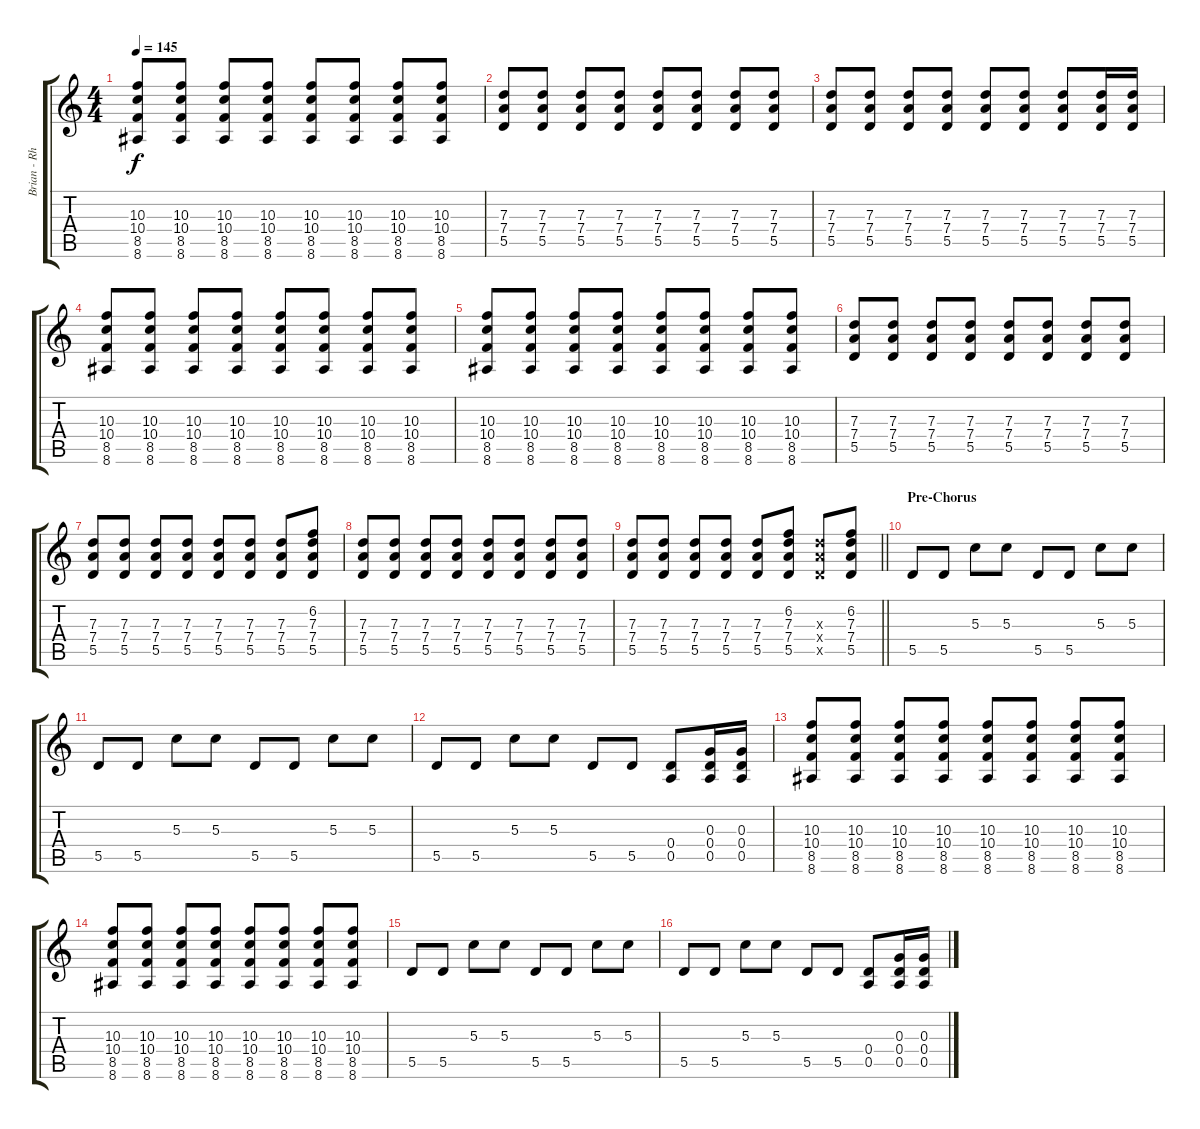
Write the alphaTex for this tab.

\track ("Brian - Rhythm Guitar" "Brian - Rh") {instrument acousticguitarsteel}
\staff {score tabs}
\tuning (E4 B3 G3 D3 A2 D2) {hide}
\ts (4 4)
\tempo 145
\clef g2
\ks c
(10.3 10.4 8.5 8.6).8{dy f} (10.3 10.4 8.5 8.6).8 (10.3 10.4 8.5 8.6).8 (10.3 10.4 8.5 8.6).8 (10.3 10.4 8.5 8.6).8 (10.3 10.4 8.5 8.6).8 (10.3 10.4 8.5 8.6).8 (10.3 10.4 8.5 8.6).8 |
(7.3 7.4 5.5).8 (7.3 7.4 5.5).8 (7.3 7.4 5.5).8 (7.3 7.4 5.5).8 (7.3 7.4 5.5).8 (7.3 7.4 5.5).8 (7.3 7.4 5.5).8 (7.3 7.4 5.5).8 |
(7.3 7.4 5.5).8 (7.3 7.4 5.5).8 (7.3 7.4 5.5).8 (7.3 7.4 5.5).8 (7.3 7.4 5.5).8 (7.3 7.4 5.5).8 (7.3 7.4 5.5).8 (7.3 7.4 5.5).16 (7.3 7.4 5.5).16 |
(10.3 10.4 8.5 8.6).8 (10.3 10.4 8.5 8.6).8 (10.3 10.4 8.5 8.6).8 (10.3 10.4 8.5 8.6).8 (10.3 10.4 8.5 8.6).8 (10.3 10.4 8.5 8.6).8 (10.3 10.4 8.5 8.6).8 (10.3 10.4 8.5 8.6).8 |
(10.3 10.4 8.5 8.6).8 (10.3 10.4 8.5 8.6).8 (10.3 10.4 8.5 8.6).8 (10.3 10.4 8.5 8.6).8 (10.3 10.4 8.5 8.6).8 (10.3 10.4 8.5 8.6).8 (10.3 10.4 8.5 8.6).8 (10.3 10.4 8.5 8.6).8 |
(7.3 7.4 5.5).8 (7.3 7.4 5.5).8 (7.3 7.4 5.5).8 (7.3 7.4 5.5).8 (7.3 7.4 5.5).8 (7.3 7.4 5.5).8 (7.3 7.4 5.5).8 (7.3 7.4 5.5).8 |
(7.3 7.4 5.5).8 (7.3 7.4 5.5).8 (7.3 7.4 5.5).8 (7.3 7.4 5.5).8 (7.3 7.4 5.5).8 (7.3 7.4 5.5).8 (7.3 7.4 5.5).8 (6.2 7.3 7.4 5.5).8 |
(7.3 7.4 5.5).8 (7.3 7.4 5.5).8 (7.3 7.4 5.5).8 (7.3 7.4 5.5).8 (7.3 7.4 5.5).8 (7.3 7.4 5.5).8 (7.3 7.4 5.5).8 (7.3 7.4 5.5).8 |
\barLineRight lightlight
(7.3 7.4 5.5).8 (7.3 7.4 5.5).8 (7.3 7.4 5.5).8 (7.3 7.4 5.5).8 (7.3 7.4 5.5).8 (6.2 7.3 7.4 5.5).8 (7.3{x} 7.4{x} 5.5{x}).8 (6.2 7.3 7.4 5.5).8 |
\section ("" "Pre-Chorus")
5.5.8 5.5.8 5.3.8 5.3.8 5.5.8 5.5.8 5.3.8 5.3.8 |
5.5.8 5.5.8 5.3.8 5.3.8 5.5.8 5.5.8 5.3.8 5.3.8 |
5.5.8 5.5.8 5.3.8 5.3.8 5.5.8 5.5.8 (0.4 0.5).8 (0.3 0.4 0.5).16 (0.3 0.4 0.5).16 |
(10.3 10.4 8.5 8.6).8 (10.3 10.4 8.5 8.6).8 (10.3 10.4 8.5 8.6).8 (10.3 10.4 8.5 8.6).8 (10.3 10.4 8.5 8.6).8 (10.3 10.4 8.5 8.6).8 (10.3 10.4 8.5 8.6).8 (10.3 10.4 8.5 8.6).8 |
(10.3 10.4 8.5 8.6).8 (10.3 10.4 8.5 8.6).8 (10.3 10.4 8.5 8.6).8 (10.3 10.4 8.5 8.6).8 (10.3 10.4 8.5 8.6).8 (10.3 10.4 8.5 8.6).8 (10.3 10.4 8.5 8.6).8 (10.3 10.4 8.5 8.6).8 |
5.5.8 5.5.8 5.3.8 5.3.8 5.5.8 5.5.8 5.3.8 5.3.8 |
5.5.8 5.5.8 5.3.8 5.3.8 5.5.8 5.5.8 (0.4 0.5).8 (0.3 0.4 0.5).16 (0.3 0.4 0.5).16
